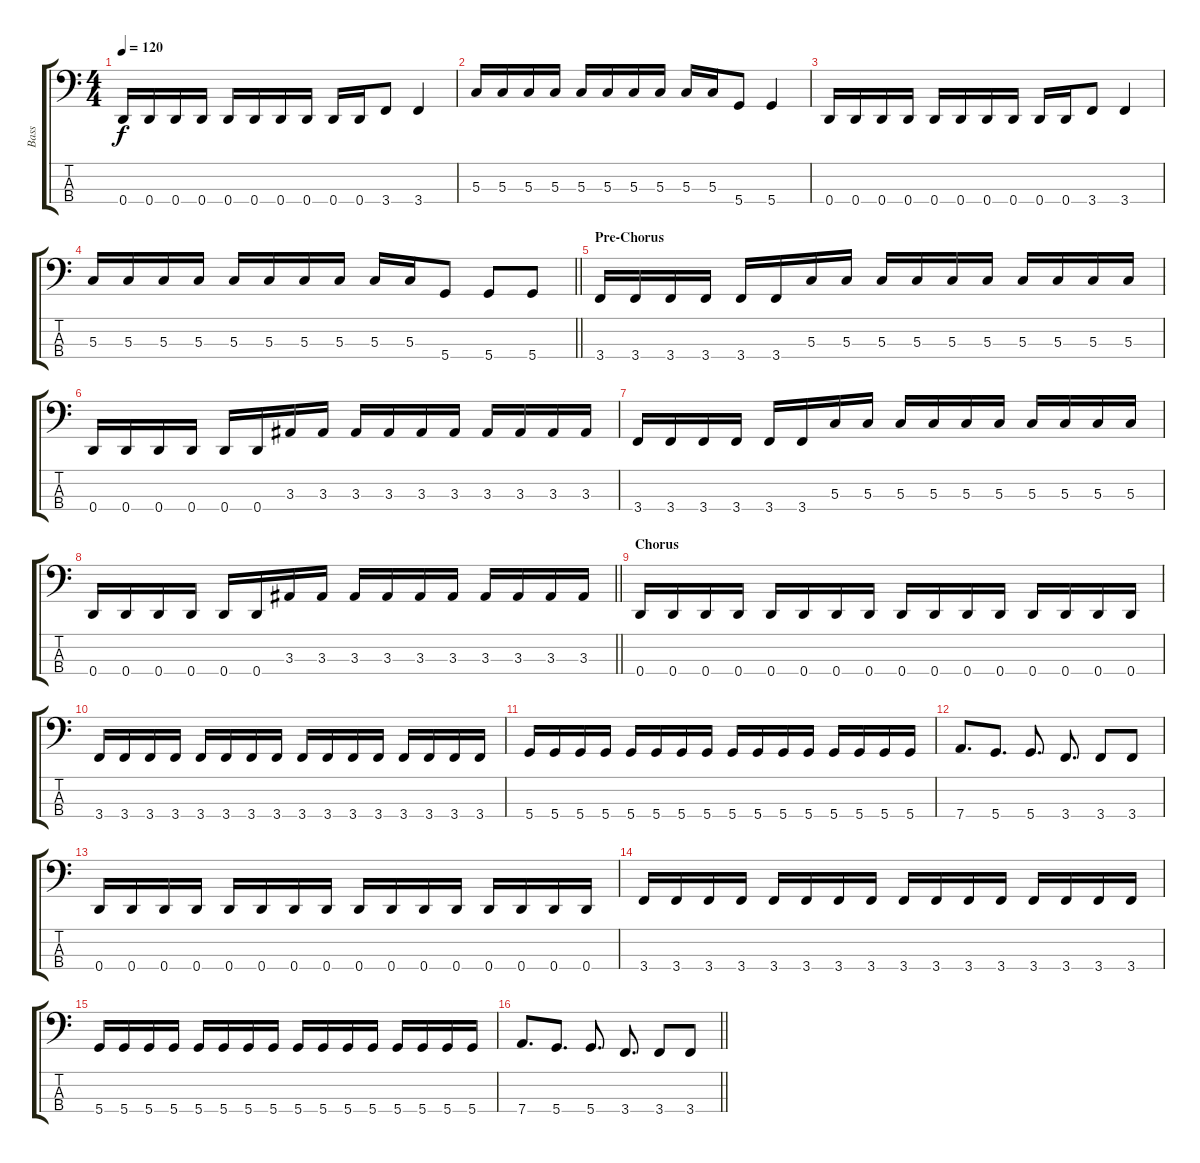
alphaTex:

\track ("Bass" "Bass") {instrument electricbasspick}
\staff {score tabs}
\tuning (F2 C2 G1 D1) {hide}
\ts (4 4)
\tempo 120
\clef f4
\ks c
0.4.16{dy f} 0.4.16 0.4.16 0.4.16 0.4.16 0.4.16 0.4.16 0.4.16 0.4.16 0.4.16 3.4.8 3.4.4 |
5.3.16 5.3.16 5.3.16 5.3.16 5.3.16 5.3.16 5.3.16 5.3.16 5.3.16 5.3.16 5.4.8 5.4.4 |
0.4.16 0.4.16 0.4.16 0.4.16 0.4.16 0.4.16 0.4.16 0.4.16 0.4.16 0.4.16 3.4.8 3.4.4 |
\barLineRight lightlight
5.3.16 5.3.16 5.3.16 5.3.16 5.3.16 5.3.16 5.3.16 5.3.16 5.3.16 5.3.16 5.4.8 5.4.8 5.4.8 |
\section ("" "Pre-Chorus")
3.4.16 3.4.16 3.4.16 3.4.16 3.4.16 3.4.16 5.3.16 5.3.16 5.3.16 5.3.16 5.3.16 5.3.16 5.3.16 5.3.16 5.3.16 5.3.16 |
0.4.16 0.4.16 0.4.16 0.4.16 0.4.16 0.4.16 3.3.16 3.3.16 3.3.16 3.3.16 3.3.16 3.3.16 3.3.16 3.3.16 3.3.16 3.3.16 |
3.4.16 3.4.16 3.4.16 3.4.16 3.4.16 3.4.16 5.3.16 5.3.16 5.3.16 5.3.16 5.3.16 5.3.16 5.3.16 5.3.16 5.3.16 5.3.16 |
\barLineRight lightlight
0.4.16 0.4.16 0.4.16 0.4.16 0.4.16 0.4.16 3.3.16 3.3.16 3.3.16 3.3.16 3.3.16 3.3.16 3.3.16 3.3.16 3.3.16 3.3.16 |
\section ("" "Chorus")
0.4.16 0.4.16 0.4.16 0.4.16 0.4.16 0.4.16 0.4.16 0.4.16 0.4.16 0.4.16 0.4.16 0.4.16 0.4.16 0.4.16 0.4.16 0.4.16 |
3.4.16 3.4.16 3.4.16 3.4.16 3.4.16 3.4.16 3.4.16 3.4.16 3.4.16 3.4.16 3.4.16 3.4.16 3.4.16 3.4.16 3.4.16 3.4.16 |
5.4.16 5.4.16 5.4.16 5.4.16 5.4.16 5.4.16 5.4.16 5.4.16 5.4.16 5.4.16 5.4.16 5.4.16 5.4.16 5.4.16 5.4.16 5.4.16 |
7.4.8{d} 5.4.8{d} 5.4.8{d} 3.4.8{d} 3.4.8 3.4.8 |
0.4.16 0.4.16 0.4.16 0.4.16 0.4.16 0.4.16 0.4.16 0.4.16 0.4.16 0.4.16 0.4.16 0.4.16 0.4.16 0.4.16 0.4.16 0.4.16 |
3.4.16 3.4.16 3.4.16 3.4.16 3.4.16 3.4.16 3.4.16 3.4.16 3.4.16 3.4.16 3.4.16 3.4.16 3.4.16 3.4.16 3.4.16 3.4.16 |
5.4.16 5.4.16 5.4.16 5.4.16 5.4.16 5.4.16 5.4.16 5.4.16 5.4.16 5.4.16 5.4.16 5.4.16 5.4.16 5.4.16 5.4.16 5.4.16 |
\barLineRight lightlight
7.4.8{d} 5.4.8{d} 5.4.8{d} 3.4.8{d} 3.4.8 3.4.8
